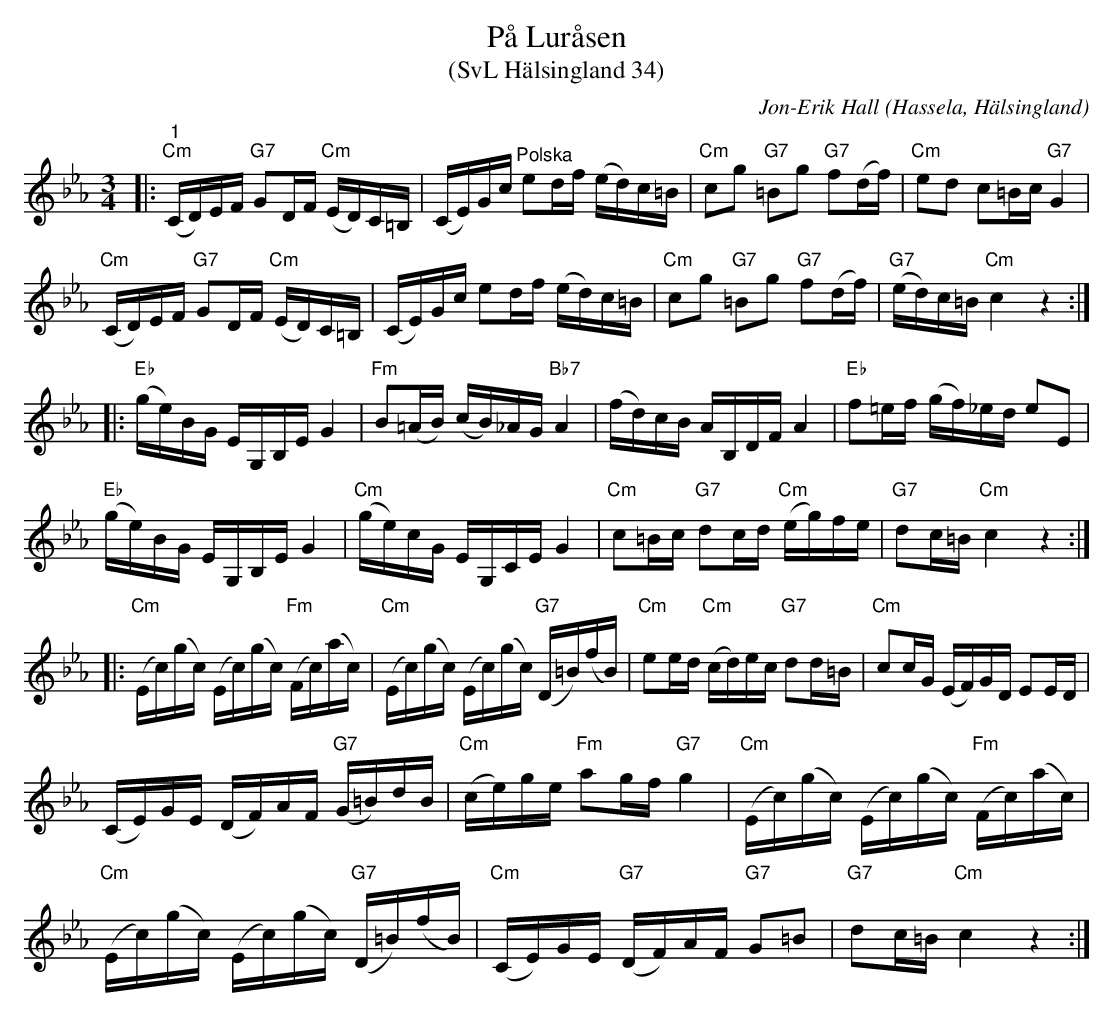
X:1
T:På Luråsen
T:(SvL Hälsingland 34)
C:Jon-Erik Hall
O:Hassela, Hälsingland
L:1/16
M:3/4
K:Cm
V:1
|:"^1" "Cm" (CD)EF"G7" G2DF "Cm"(ED)C=B, | (CE)Gc"^Polska" e2df (ed)c=B | "Cm" c2g2 "G7" =B2g2 "G7" f2(df) | "Cm" e2d2 c2=Bc"G7" G4 |
"Cm"(CD)EF "G7"G2DF "Cm"(ED)C=B, | (CE)Gc e2df (ed)c=B | "Cm" c2g2 "G7" =B2g2 "G7" f2(df) |"G7" (ed)c=B "Cm" c4 z4 ::
"Eb" (ge)BG EG,B,E G4 |"Fm" B2(=AB) (cB)_AG"Bb7" A4 | (fd)cB AB,DF A4 | "Eb" f2=ef (gf)_ed e2E2 |
"Eb" (ge)BG EG,B,E G4 |"Cm" (ge)cG EG,CE G4 | "Cm" c2=Bc"G7" d2cd"Cm" (eg)fe |"G7" d2c=B"Cm" c4 z4 ::
"Cm" (Ec)(gc) (Ec)(gc)"Fm" (Fc)(ac) | "Cm" (Ec)(gc) (Ec)(gc)"G7" (D=B)(fB) |"Cm" e2ed"Cm" (cd)ec "G7" d2d=B |"Cm" c2cG (EF)GD E2ED |
 (CE)GE (DF)AF"G7" (G=B)dB | "Cm" (ce)ge  "Fm" a2gf"G7" g4 |"Cm"(Ec)(gc) (Ec)(gc)"Fm" (Fc)(ac) |
"Cm" (Ec)(gc) (Ec)(gc)"G7" (D=B)(fB) | "Cm" (CE)GE"G7" (DF)AF"G7" G2=B2 | "G7" d2c=B"Cm" c4 z4 :|
